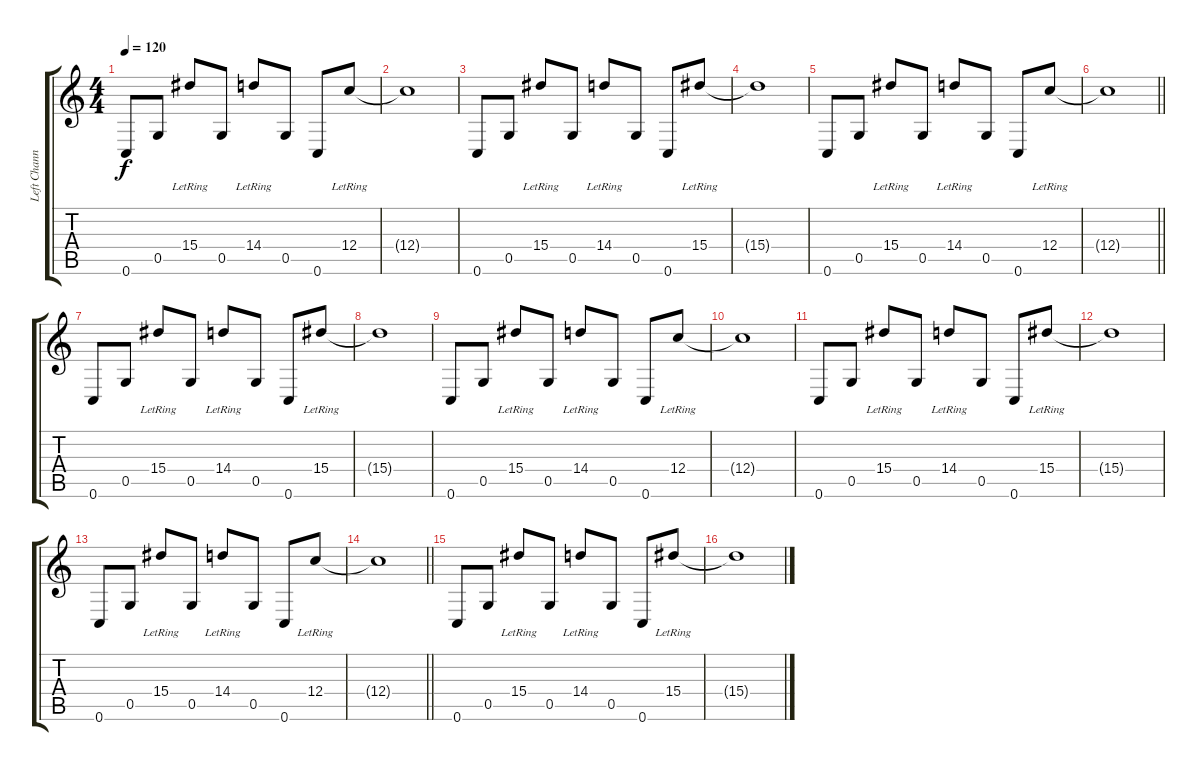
\track ("Left Channel" "Left Chann") {instrument electricguitarclean}
\staff {score tabs}
\tuning (D4 A3 F3 C3 G2 C2) {hide}
\ts (4 4)
\tempo 120
\clef g2
\ks c
0.6.8{dy f} 0.5.8 15.4{lr}.8 0.5.8 14.4{lr}.8 0.5.8 0.6.8 12.4{lr}.8 |
12.4{t}.1 |
0.6.8{volume 11 instrument electricguitarclean} 0.5.8 15.4{lr}.8 0.5.8 14.4{lr}.8 0.5.8 0.6.8 15.4{lr}.8 |
15.4{t}.1 |
0.6.8 0.5.8 15.4{lr}.8 0.5.8 14.4{lr}.8 0.5.8 0.6.8 12.4{lr}.8 |
\barLineRight lightlight
12.4{t}.1 |
0.6.8{volume 7 instrument electricguitarclean} 0.5.8 15.4{lr}.8 0.5.8 14.4{lr}.8 0.5.8 0.6.8 15.4{lr}.8 |
15.4{t}.1 |
0.6.8 0.5.8 15.4{lr}.8 0.5.8 14.4{lr}.8 0.5.8 0.6.8 12.4{lr}.8 |
12.4{t}.1 |
0.6.8{volume 4 instrument electricguitarclean} 0.5.8 15.4{lr}.8 0.5.8 14.4{lr}.8 0.5.8 0.6.8 15.4{lr}.8 |
15.4{t}.1 |
0.6.8 0.5.8 15.4{lr}.8 0.5.8 14.4{lr}.8 0.5.8 0.6.8 12.4{lr}.8 |
\barLineRight lightlight
12.4{t}.1 |
0.6.8{volume 0 instrument electricguitarclean} 0.5.8 15.4{lr}.8 0.5.8 14.4{lr}.8 0.5.8 0.6.8 15.4{lr}.8 |
15.4{t}.1
